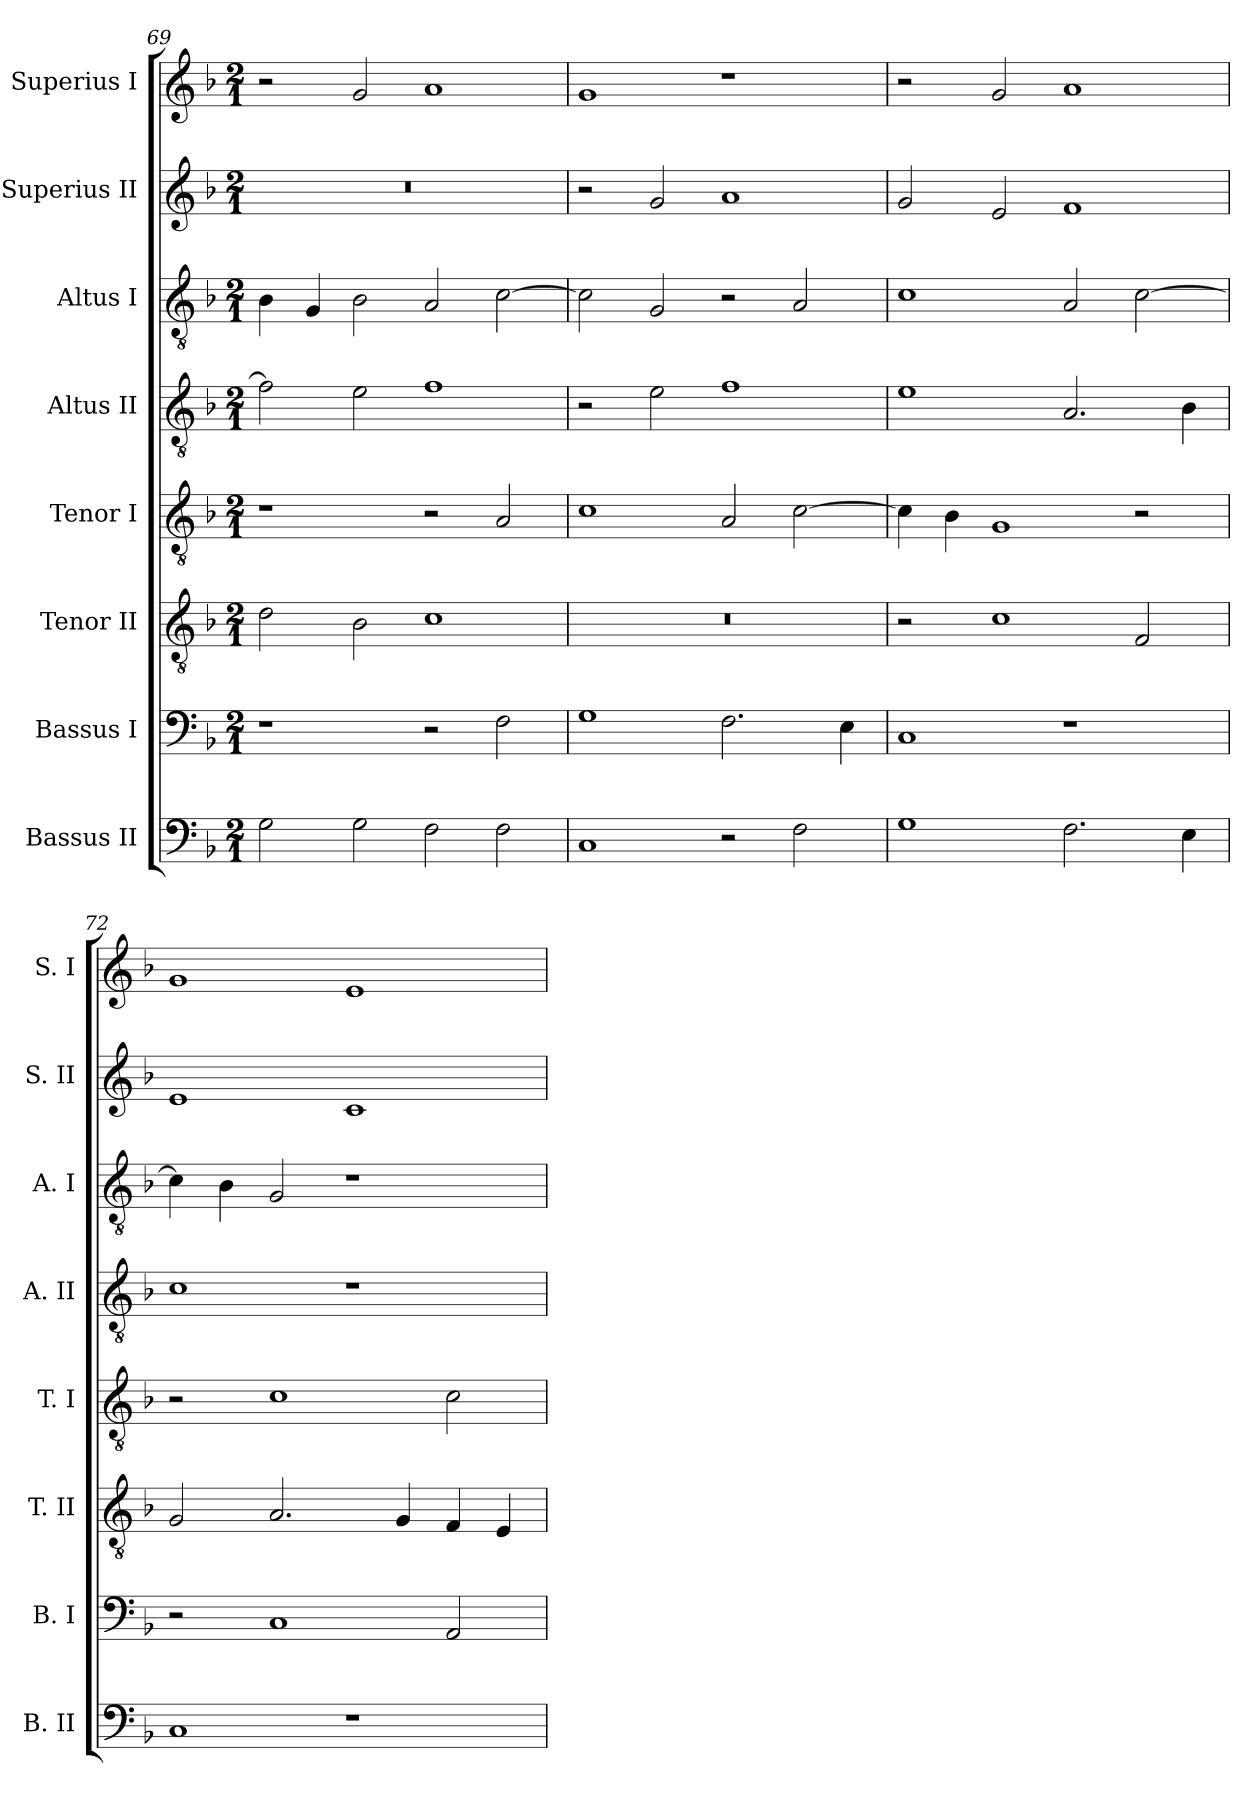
**kern	**kern	**kern	**kern	**kern	**kern	**kern	**kern
*part8	*part7	*part6	*part5	*part4	*part3	*part2	*part1
*staff8	*staff7	*staff6	*staff5	*staff4	*staff3	*staff2	*staff1
*I"Bassus II	*I"Bassus I	*I"Tenor II	*I"Tenor I	*I"Altus II	*I"Altus I	*I"Superius II	*I"Superius I
*I'B. II	*I'B. I	*I'T. II	*I'T. I	*I'A. II	*I'A. I	*I'S. II	*I'S. I
*clefF4	*clefF4	*clefGv2	*clefGv2	*clefGv2	*clefGv2	*clefG2	*clefG2
*k[b-]	*k[b-]	*k[b-]	*k[b-]	*k[b-]	*k[b-]	*k[b-]	*k[b-]
*F:	*F:	*F:	*F:	*F:	*F:	*F:	*F:
*M2/1	*M2/1	*M2/1	*M2/1	*M2/1	*M2/1	*M2/1	*M2/1
=69	=69	=69	=69	=69	=69	=69	=69
2G	1r	2d	1r	2f]	4B-	0r	2r
.	.	.	.	.	4G	.	.
2G	.	2B-	.	2e	2B-	.	2g
2F	2r	1c	2r	1f	2A	.	1a
2F	2F	.	2A	.	[2c	.	.
=70	=70	=70	=70	=70	=70	=70	=70
1C	1G	0r	1c	2r	2c]	2r	1g
.	.	.	.	2e	2G	2g	.
2r	2.F	.	2A	1f	2r	1a	1r
2F	.	.	[2c	.	2A	.	.
.	4E	.	.	.	.	.	.
=71	=71	=71	=71	=71	=71	=71	=71
1G	1C	2r	4c]	1e	1c	2g	2r
.	.	.	4B-	.	.	.	.
.	.	1c	1G	.	.	2e	2g
2.F	1r	.	.	2.A	2A	1f	1a
.	.	2F	2r	.	[2c	.	.
4E	.	.	.	4B-	.	.	.
=72	=72	=72	=72	=72	=72	=72	=72
1C	2r	2G	2r	1c	4c]	1e	1g
.	.	.	.	.	4B-	.	.
.	1C	2.A	1c	.	2G	.	.
1r	.	.	.	1r	1r	1c	1e
.	.	4G	.	.	.	.	.
.	2AA	4F	2c	.	.	.	.
.	.	4E	.	.	.	.	.
=	=	=	=	=	=	=	=
*-	*-	*-	*-	*-	*-	*-	*-
